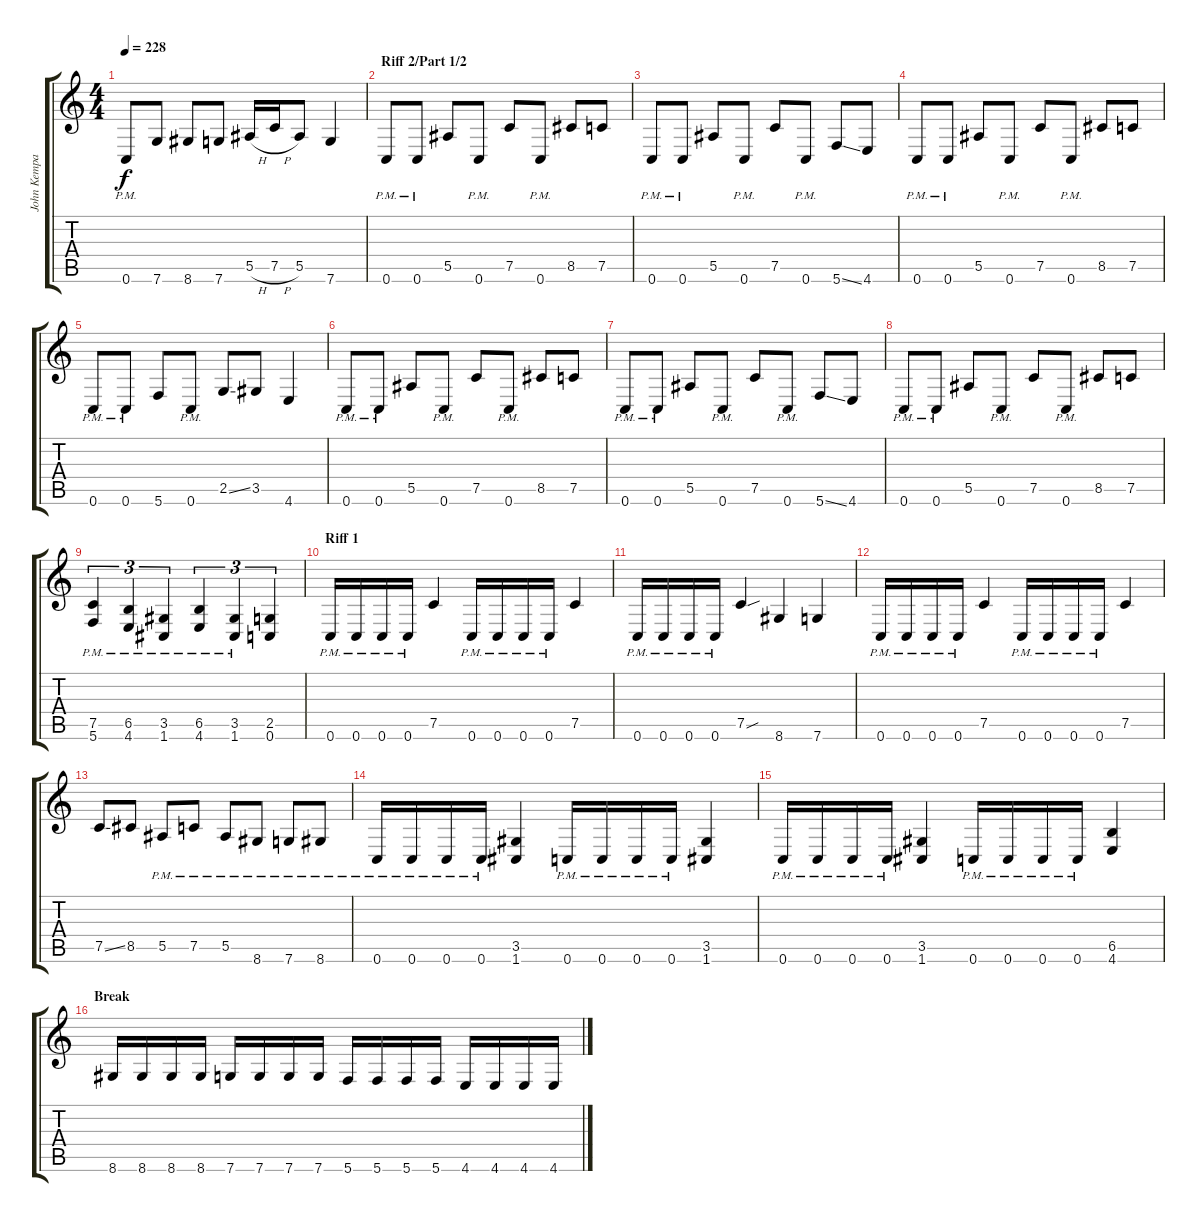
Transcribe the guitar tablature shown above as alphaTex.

\track ("John Kempainen (Guitar)" "John Kempa") {instrument overdrivenguitar}
\staff {score tabs}
\tuning (C4 G3 Eb3 Bb2 F2 C2) {hide}
\ts (4 4)
\tempo 228
\clef g2
\ks c
0.6{pm}.8{dy f} 7.6.8 8.6.8 7.6.8 5.5{h}.16 7.5{h}.16 5.5.8 7.6.4 |
\section ("" "Riff 2/Part 1/2")
0.6{pm}.8 0.6{pm}.8 5.5.8 0.6{pm}.8 7.5.8 0.6{pm}.8 8.5.8 7.5.8 |
0.6{pm}.8 0.6{pm}.8 5.5.8 0.6{pm}.8 7.5.8 0.6{pm}.8 5.6{ss}.8 4.6.8 |
0.6{pm}.8 0.6{pm}.8 5.5.8 0.6{pm}.8 7.5.8 0.6{pm}.8 8.5.8 7.5.8 |
0.6{pm}.8 0.6{pm}.8 5.6.8 0.6{pm}.8 2.5{ss}.8 3.5.8 4.6.4 |
0.6{pm}.8 0.6{pm}.8 5.5.8 0.6{pm}.8 7.5.8 0.6{pm}.8 8.5.8 7.5.8 |
0.6{pm}.8 0.6{pm}.8 5.5.8 0.6{pm}.8 7.5.8 0.6{pm}.8 5.6{ss}.8 4.6.8 |
0.6{pm}.8 0.6{pm}.8 5.5.8 0.6{pm}.8 7.5.8 0.6{pm}.8 8.5.8 7.5.8 |
(7.5{pm} 5.6{pm}).4{tu (3 2)} (6.5{pm} 4.6{pm}).4{tu (3 2)} (3.5{pm} 1.6{pm}).4{tu (3 2)} (6.5{pm} 4.6{pm}).4{tu (3 2)} (3.5{pm} 1.6{pm}).4{tu (3 2)} (2.5 0.6).4{tu (3 2)} |
\section ("" "Riff 1")
0.6{pm}.16 0.6{pm}.16 0.6{pm}.16 0.6{pm}.16 7.5.4 0.6{pm}.16 0.6{pm}.16 0.6{pm}.16 0.6{pm}.16 7.5.4 |
0.6{pm}.16 0.6{pm}.16 0.6{pm}.16 0.6{pm}.16 7.5{sou}.4 8.6.4 7.6.4 |
0.6{pm}.16 0.6{pm}.16 0.6{pm}.16 0.6{pm}.16 7.5.4 0.6{pm}.16 0.6{pm}.16 0.6{pm}.16 0.6{pm}.16 7.5.4 |
7.5{ss}.8 8.5.8 5.5{pm}.8 7.5{pm}.8 5.5{pm}.8 8.6{pm}.8 7.6{pm}.8 8.6{pm}.8 |
0.6{pm}.16 0.6{pm}.16 0.6{pm}.16 0.6{pm}.16 (3.5 1.6).4 0.6{pm}.16 0.6{pm}.16 0.6{pm}.16 0.6{pm}.16 (3.5 1.6).4 |
0.6{pm}.16 0.6{pm}.16 0.6{pm}.16 0.6{pm}.16 (3.5 1.6).4 0.6{pm}.16 0.6{pm}.16 0.6{pm}.16 0.6{pm}.16 (6.5 4.6).4 |
\section ("" "Break")
8.6.16 8.6.16 8.6.16 8.6.16 7.6.16 7.6.16 7.6.16 7.6.16 5.6.16 5.6.16 5.6.16 5.6.16 4.6.16 4.6.16 4.6.16 4.6.16
